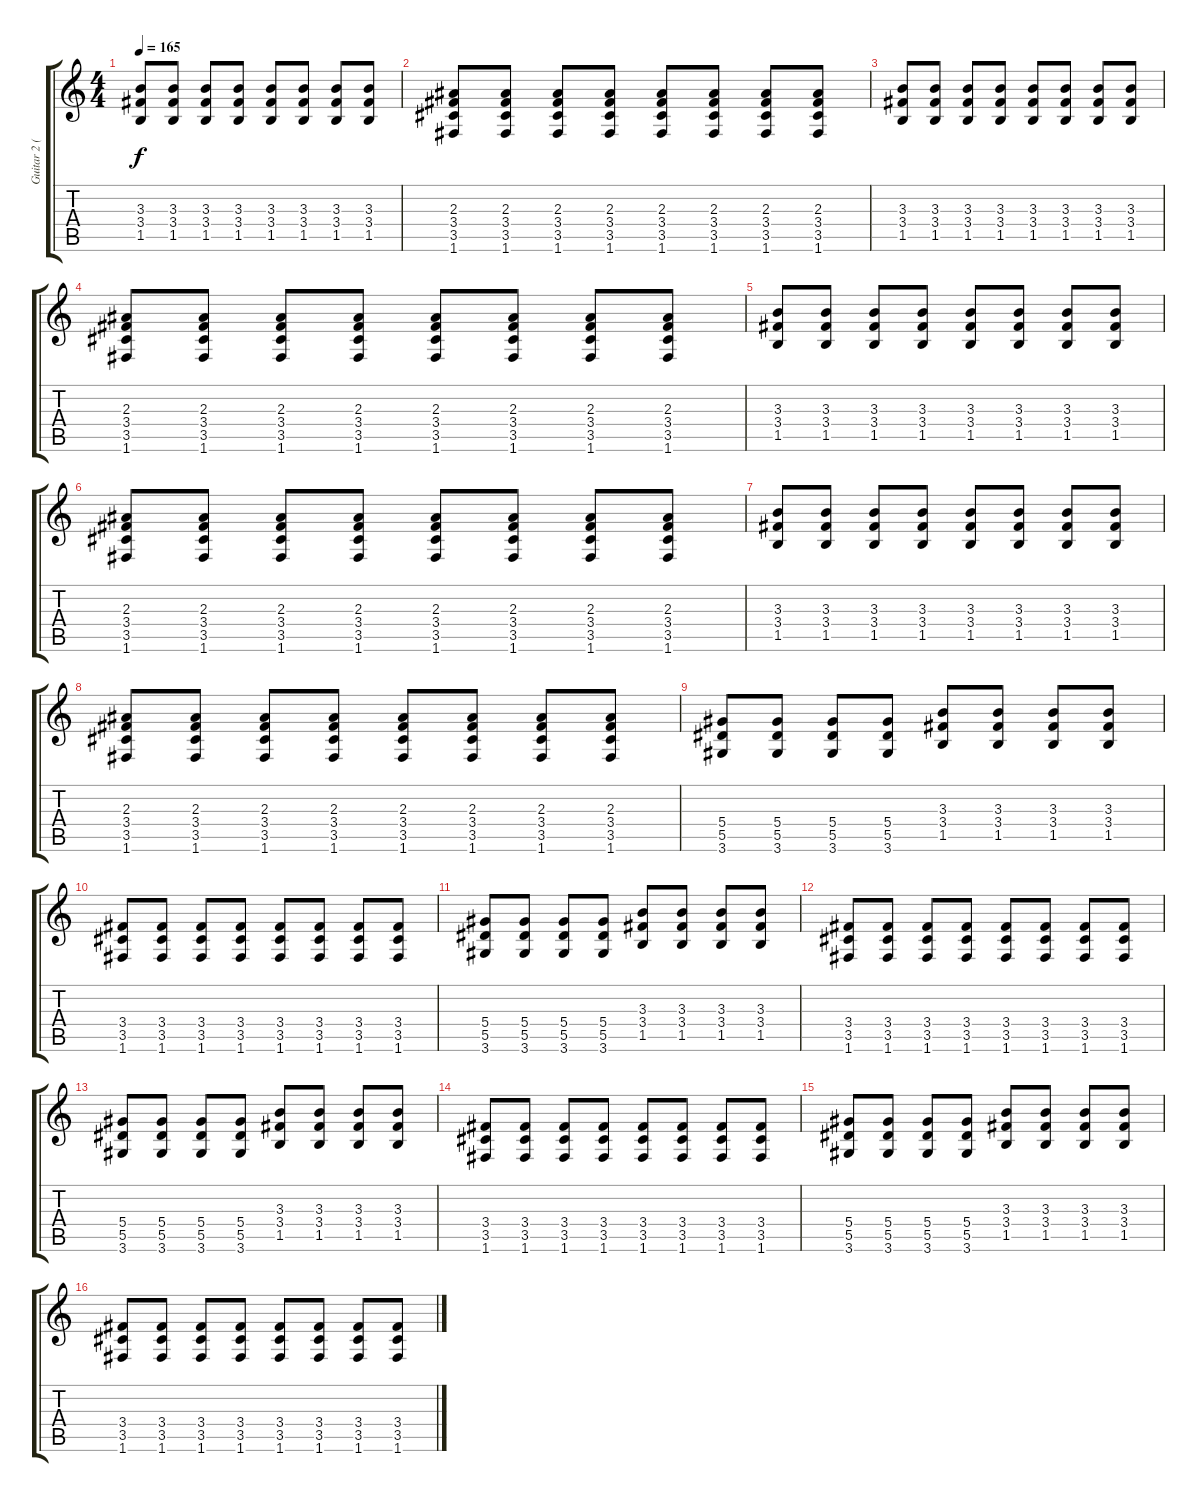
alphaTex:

\track ("Guitar 2 (Distortion)" "Guitar 2 (") {instrument overdrivenguitar}
\staff {score tabs}
\tuning (F4 C4 Ab3 Eb3 Bb2 F2) {hide}
\ts (4 4)
\tempo 165
\clef g2
\ks c
(3.3 3.4 1.5).8{dy f} (3.3 3.4 1.5).8 (3.3 3.4 1.5).8 (3.3 3.4 1.5).8 (3.3 3.4 1.5).8 (3.3 3.4 1.5).8 (3.3 3.4 1.5).8 (3.3 3.4 1.5).8 |
(2.3 3.4 3.5 1.6).8 (2.3 3.4 3.5 1.6).8 (2.3 3.4 3.5 1.6).8 (2.3 3.4 3.5 1.6).8 (2.3 3.4 3.5 1.6).8 (2.3 3.4 3.5 1.6).8 (2.3 3.4 3.5 1.6).8 (2.3 3.4 3.5 1.6).8 |
(3.3 3.4 1.5).8 (3.3 3.4 1.5).8 (3.3 3.4 1.5).8 (3.3 3.4 1.5).8 (3.3 3.4 1.5).8 (3.3 3.4 1.5).8 (3.3 3.4 1.5).8 (3.3 3.4 1.5).8 |
(2.3 3.4 3.5 1.6).8 (2.3 3.4 3.5 1.6).8 (2.3 3.4 3.5 1.6).8 (2.3 3.4 3.5 1.6).8 (2.3 3.4 3.5 1.6).8 (2.3 3.4 3.5 1.6).8 (2.3 3.4 3.5 1.6).8 (2.3 3.4 3.5 1.6).8 |
(3.3 3.4 1.5).8 (3.3 3.4 1.5).8 (3.3 3.4 1.5).8 (3.3 3.4 1.5).8 (3.3 3.4 1.5).8 (3.3 3.4 1.5).8 (3.3 3.4 1.5).8 (3.3 3.4 1.5).8 |
(2.3 3.4 3.5 1.6).8 (2.3 3.4 3.5 1.6).8 (2.3 3.4 3.5 1.6).8 (2.3 3.4 3.5 1.6).8 (2.3 3.4 3.5 1.6).8 (2.3 3.4 3.5 1.6).8 (2.3 3.4 3.5 1.6).8 (2.3 3.4 3.5 1.6).8 |
(3.3 3.4 1.5).8 (3.3 3.4 1.5).8 (3.3 3.4 1.5).8 (3.3 3.4 1.5).8 (3.3 3.4 1.5).8 (3.3 3.4 1.5).8 (3.3 3.4 1.5).8 (3.3 3.4 1.5).8 |
(2.3 3.4 3.5 1.6).8 (2.3 3.4 3.5 1.6).8 (2.3 3.4 3.5 1.6).8 (2.3 3.4 3.5 1.6).8 (2.3 3.4 3.5 1.6).8 (2.3 3.4 3.5 1.6).8 (2.3 3.4 3.5 1.6).8 (2.3 3.4 3.5 1.6).8 |
(5.4 5.5 3.6).8 (5.4 5.5 3.6).8 (5.4 5.5 3.6).8 (5.4 5.5 3.6).8 (3.3 3.4 1.5).8 (3.3 3.4 1.5).8 (3.3 3.4 1.5).8 (3.3 3.4 1.5).8 |
(3.4 3.5 1.6).8 (3.4 3.5 1.6).8 (3.4 3.5 1.6).8 (3.4 3.5 1.6).8 (3.4 3.5 1.6).8 (3.4 3.5 1.6).8 (3.4 3.5 1.6).8 (3.4 3.5 1.6).8 |
(5.4 5.5 3.6).8 (5.4 5.5 3.6).8 (5.4 5.5 3.6).8 (5.4 5.5 3.6).8 (3.3 3.4 1.5).8 (3.3 3.4 1.5).8 (3.3 3.4 1.5).8 (3.3 3.4 1.5).8 |
(3.4 3.5 1.6).8 (3.4 3.5 1.6).8 (3.4 3.5 1.6).8 (3.4 3.5 1.6).8 (3.4 3.5 1.6).8 (3.4 3.5 1.6).8 (3.4 3.5 1.6).8 (3.4 3.5 1.6).8 |
(5.4 5.5 3.6).8 (5.4 5.5 3.6).8 (5.4 5.5 3.6).8 (5.4 5.5 3.6).8 (3.3 3.4 1.5).8 (3.3 3.4 1.5).8 (3.3 3.4 1.5).8 (3.3 3.4 1.5).8 |
(3.4 3.5 1.6).8 (3.4 3.5 1.6).8 (3.4 3.5 1.6).8 (3.4 3.5 1.6).8 (3.4 3.5 1.6).8 (3.4 3.5 1.6).8 (3.4 3.5 1.6).8 (3.4 3.5 1.6).8 |
(5.4 5.5 3.6).8 (5.4 5.5 3.6).8 (5.4 5.5 3.6).8 (5.4 5.5 3.6).8 (3.3 3.4 1.5).8 (3.3 3.4 1.5).8 (3.3 3.4 1.5).8 (3.3 3.4 1.5).8 |
(3.4 3.5 1.6).8 (3.4 3.5 1.6).8 (3.4 3.5 1.6).8 (3.4 3.5 1.6).8 (3.4 3.5 1.6).8 (3.4 3.5 1.6).8 (3.4 3.5 1.6).8 (3.4 3.5 1.6).8
